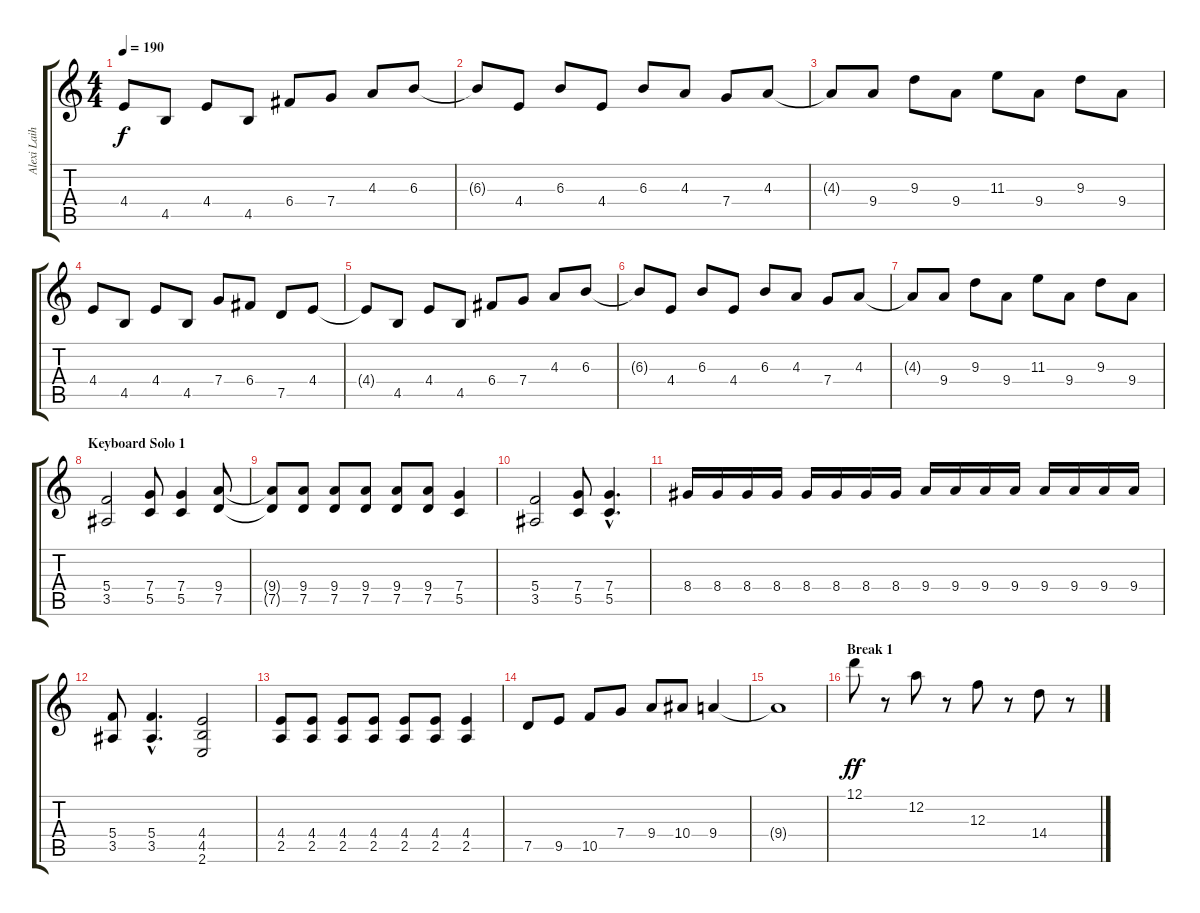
\track ("Alexi Laiho (Lead Guitar)" "Alexi Laih") {instrument overdrivenguitar}
\staff {score tabs}
\tuning (D4 A3 F3 C3 G2 D2) {hide}
\ts (4 4)
\tempo 190
\clef g2
\ks c
4.4{t}.8{dy f} 4.5.8 4.4.8 4.5.8 6.4.8 7.4.8 4.3.8 6.3.8 |
6.3{t}.8 4.4.8 6.3.8 4.4.8 6.3.8 4.3.8 7.4.8 4.3.8 |
4.3{t}.8 9.4.8 9.3.8 9.4.8 11.3.8 9.4.8 9.3.8 9.4.8 |
4.4.8 4.5.8 4.4.8 4.5.8 7.4.8 6.4.8 7.5.8 4.4.8 |
4.4{t}.8 4.5.8 4.4.8 4.5.8 6.4.8 7.4.8 4.3.8 6.3.8 |
6.3{t}.8 4.4.8 6.3.8 4.4.8 6.3.8 4.3.8 7.4.8 4.3.8 |
4.3{t}.8 9.4.8 9.3.8 9.4.8 11.3.8 9.4.8 9.3.8 9.4.8 |
\section ("" "Keyboard Solo 1")
(5.4 3.5).2 (7.4 5.5).8 (7.4 5.5).4 (9.4 7.5).8 |
(9.4{t} 7.5{t}).8 (9.4 7.5).8 (9.4 7.5).8 (9.4 7.5).8 (9.4 7.5).8 (9.4 7.5).8 (7.4 5.5).4 |
(5.4 3.5).2 (7.4 5.5).8 (7.4{hac} 5.5{hac}).4{d} |
8.4.16{volume 12} 8.4.16 8.4.16 8.4.16 8.4.16 8.4.16 8.4.16 8.4.16 9.4.16 9.4.16 9.4.16 9.4.16 9.4.16 9.4.16 9.4.16 9.4.16 |
(5.4 3.5).8{volume 11} (5.4{hac} 3.5{hac}).4{d} (4.4 4.5 2.6).2 |
(4.4 2.5).8{volume 12} (4.4 2.5).8 (4.4 2.5).8 (4.4 2.5).8 (4.4 2.5).8 (4.4 2.5).8 (4.4 2.5).4 |
7.5.8{volume 16} 9.5.8 10.5.8 7.4.8 9.4.8 10.4.8 9.4.4 |
9.4{t}.1 |
\section ("" "Break 1")
12.1.8{dy ff} r.8 12.2.8 r.8 12.3.8 r.8 14.4.8 r.8
